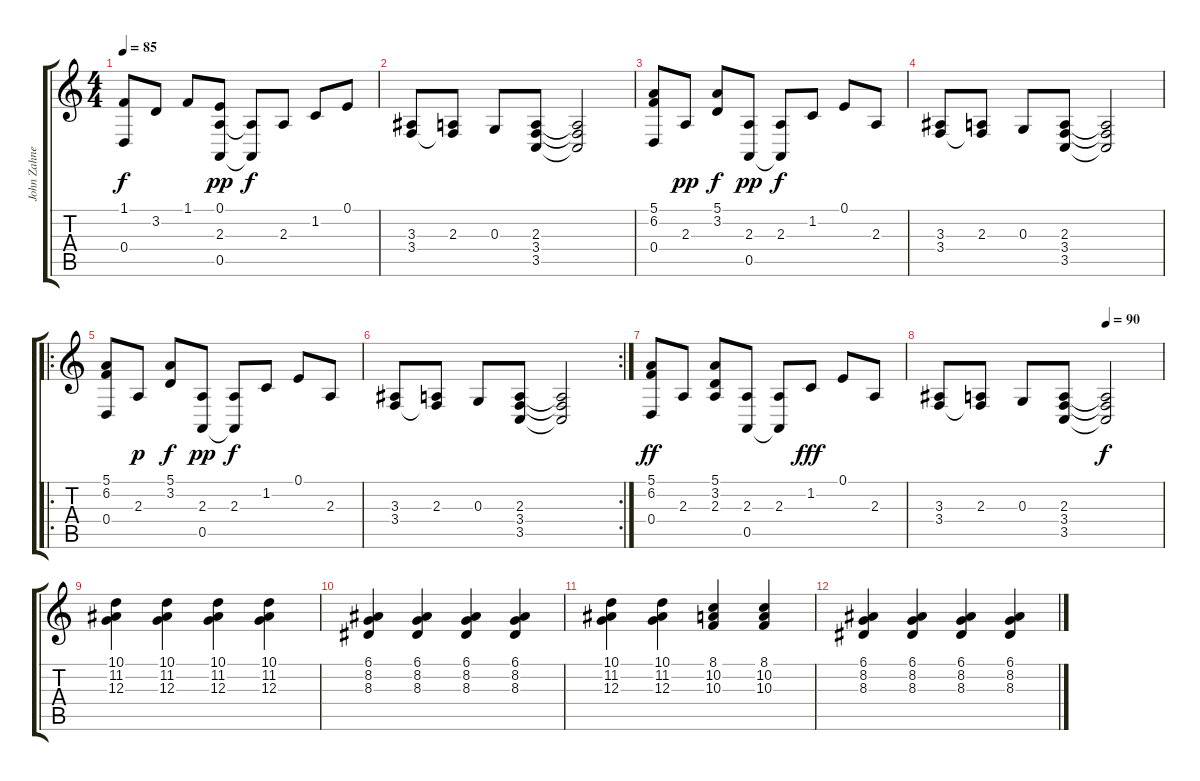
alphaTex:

\track ("John Zahner" "John Zahne") {instrument acousticgrandpiano}
\staff {score tabs}
\tuning (E4 B3 G3 D3 A2 E2) {hide}
\ts (4 4)
\tempo 85
\clef g2
\ks c
(1.1 0.4).8{dy f instrument acousticgrandpiano} 3.2.8 1.1.8 (0.1 2.3 0.5).8{dy pp} (2.3{t} 0.5{t}).8{dy f} 2.3.8 1.2.8 0.1.8 |
(3.3 3.4).8 (2.3 3.4{t}).8 0.3.8 (2.3 3.4 3.5).8 (2.3{t} 3.4{t} 3.5{t}).2 |
(5.1 6.2 0.4).8 2.3.8{dy pp} (5.1 3.2).8{dy f} (2.3 0.5).8{dy pp} (2.3 0.5{t}).8{dy f} 1.2.8 0.1.8 2.3.8 |
(3.3 3.4).8 (2.3 3.4{t}).8 0.3.8 (2.3 3.4 3.5).8 (2.3{t} 3.4{t} 3.5{t}).2 |
\ro
(5.1 6.2 0.4).8 2.3.8{dy p} (5.1 3.2).8{dy f} (2.3 0.5).8{dy pp} (2.3 0.5{t}).8{dy f} 1.2.8 0.1.8 2.3.8 |
\rc 2
(3.3 3.4).8 (2.3 3.4{t}).8 0.3.8 (2.3 3.4 3.5).8 (2.3{t} 3.4{t} 3.5{t}).2 |
(5.1 6.2 0.4).8{dy ff} 2.3.8 (5.1 3.2 2.3).8 (2.3 0.5).8 (2.3 0.5{t}).8 1.2.8{dy fff} 0.1.8 2.3.8 |
\tempo (90 0.75)
(3.3 3.4).8 (2.3 3.4{t}).8 0.3.8 (2.3 3.4 3.5).8 (2.3{t} 3.4{t} 3.5{t}).2{dy f} |
(10.1 11.2 12.3).4 (10.1 11.2 12.3).4 (10.1 11.2 12.3).4 (10.1 11.2 12.3).4 |
(6.1 8.2 8.3).4 (6.1 8.2 8.3).4 (6.1 8.2 8.3).4 (6.1 8.2 8.3).4 |
(10.1 11.2 12.3).4 (10.1 11.2 12.3).4 (8.1 10.2 10.3).4 (8.1 10.2 10.3).4 |
(6.1 8.2 8.3).4 (6.1 8.2 8.3).4 (6.1 8.2 8.3).4 (6.1 8.2 8.3).4
